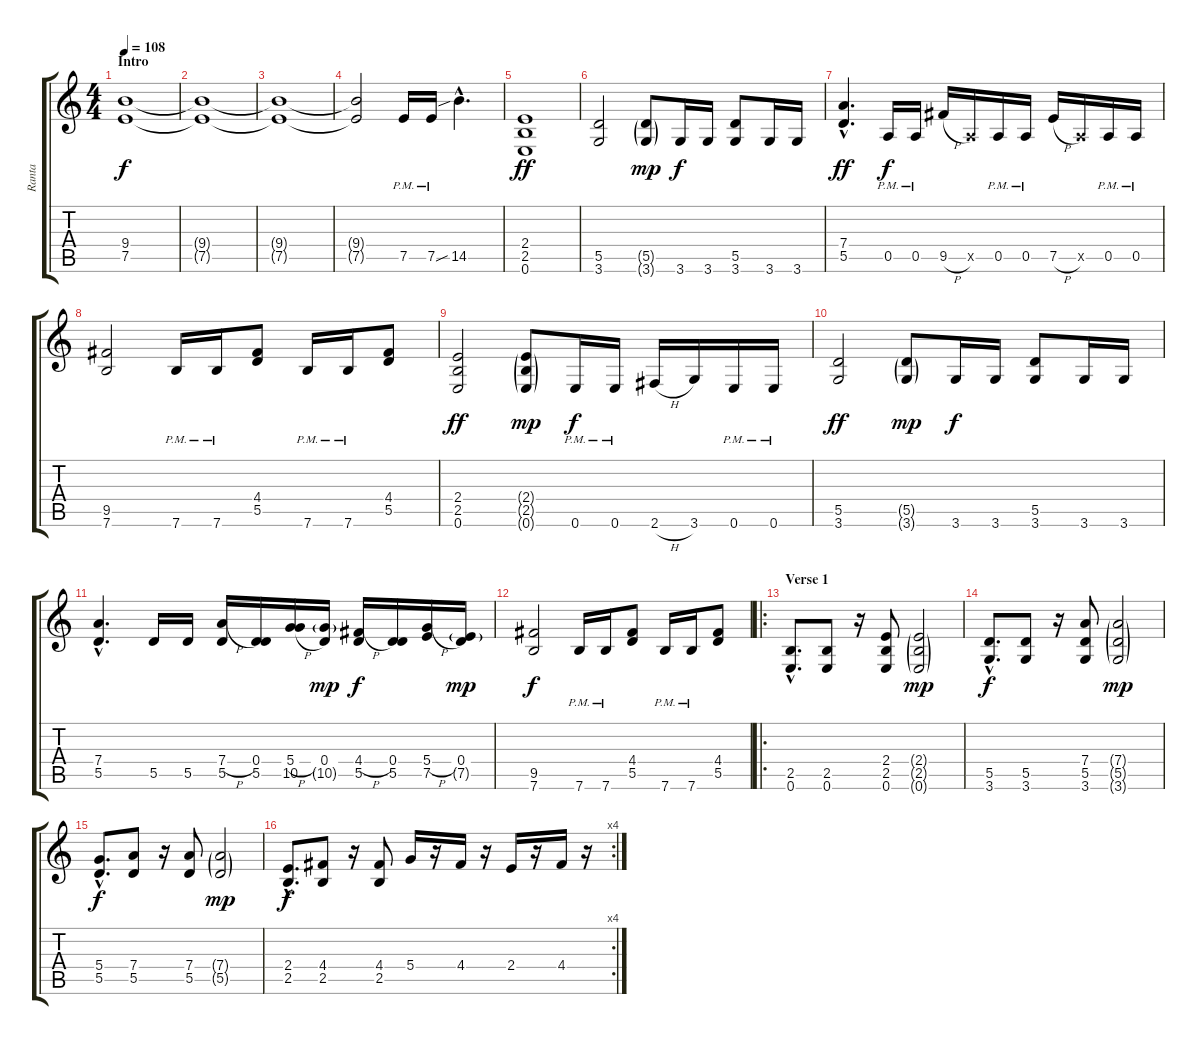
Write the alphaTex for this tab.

\track ("Ranta" "Ranta") {instrument distortionguitar}
\staff {score tabs}
\tuning (E4 B3 G3 D3 A2 E2) {hide}
\ts (4 4)
\section ("" "Intro")
\tempo 108
\clef g2
\ks c
(9.4 7.5).1{dy f instrument distortionguitar} |
(9.4{t} 7.5{t}).1 |
(9.4{t} 7.5{t}).1 |
(9.4{t} 7.5{t}).2 7.5{pm}.16 7.5{pm}.16 14.5{sib hac}.4{d} |
(2.4 2.5 0.6).1{dy ff} |
(5.5 3.6).2 (5.5{g} 3.6{g}).8{dy mp} 3.6.16{dy f} 3.6.16 (5.5 3.6).8 3.6.16 3.6.16 |
(7.4{hac} 5.5{hac}).4{d dy ff} 0.5{pm}.16{dy f} 0.5{pm}.16 9.5{h}.16 0.5{x}.16 0.5{pm}.16 0.5{pm}.16 7.5{h}.16 0.5{x}.16 0.5{pm}.16 0.5{pm}.16 |
(9.5 7.6).2 7.6{pm}.16 7.6{pm}.16 (4.4 5.5).8 7.6{pm}.16 7.6{pm}.16 (4.4 5.5).8 |
(2.4 2.5 0.6).2{dy ff} (2.4{g} 2.5{g} 0.6{g}).8{dy mp} 0.6{pm}.16{dy f} 0.6{pm}.16 2.6{h}.16 3.6.16 0.6{pm}.16 0.6{pm}.16 |
(5.5 3.6).2{dy ff} (5.5{g} 3.6{g}).8{dy mp} 3.6.16{dy f} 3.6.16 (5.5 3.6).8 3.6.16 3.6.16 |
(7.4{hac} 5.5{hac}).4{d} 5.5.16 5.5.16 (7.4{h} 5.5).16 (0.4 5.5).16 (5.4{h} 10.5).16 (0.4 10.5{g}).16{dy mp} (4.4{h} 5.5).16{dy f} (0.4 5.5).16 (5.4{h} 7.5).16 (0.4 7.5{g}).16{dy mp} |
(9.5 7.6).2{dy f} 7.6{pm}.16 7.6{pm}.16 (4.4 5.5).8 7.6{pm}.16 7.6{pm}.16 (4.4 5.5).8 |
\ro
\section ("" "Verse 1")
(2.5{hac} 0.6{hac}).8{d} (2.5 0.6).8 r.16 (2.4 2.5 0.6).8 (2.4{g} 2.5{g} 0.6{g}).2{dy mp} |
(5.5{hac} 3.6{hac}).8{d dy f} (5.5 3.6).8 r.16 (7.4 5.5 3.6).8 (7.4{g} 5.5{g} 3.6{g}).2{dy mp} |
(5.4{hac} 5.5{hac}).8{d dy f} (7.4 5.5).8 r.16 (7.4 5.5).8 (7.4{g} 5.5{g}).2{dy mp} |
\rc 4
(2.4{hac} 2.5{hac}).8{d dy f} (4.4 2.5).8 r.16 (4.4 2.5).8 5.4.16 r.16 4.4.16 r.16 2.4.16 r.16 4.4.16 r.16
